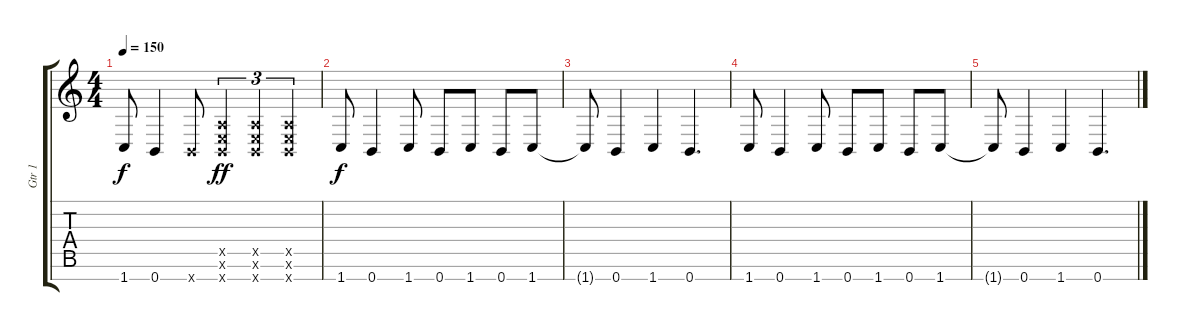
\track ("Gtr 1" "Gtr 1") {instrument distortionguitar}
\staff {score tabs}
\tuning (E4 B3 G3 D3 A2 E2 B1) {hide}
\ts (4 4)
\tempo 150
\clef g2
\ks c
1.7{t}.8{dy f} 0.7.4 0.7{x}.8 (0.5{x} 0.6{x} 0.7{x}).4{tu (3 2) dy ff} (0.5{x} 0.6{x} 0.7{x}).4{tu (3 2)} (0.5{x} 0.6{x} 0.7{x}).4{tu (3 2)} |
1.7.8{dy f} 0.7.4 1.7.8 0.7.8 1.7.8 0.7.8 1.7.8 |
1.7{t}.8 0.7.4 1.7.4 0.7.4{d} |
1.7.8 0.7.4 1.7.8 0.7.8 1.7.8 0.7.8 1.7.8 |
1.7{t}.8 0.7.4 1.7.4 0.7.4{d}
